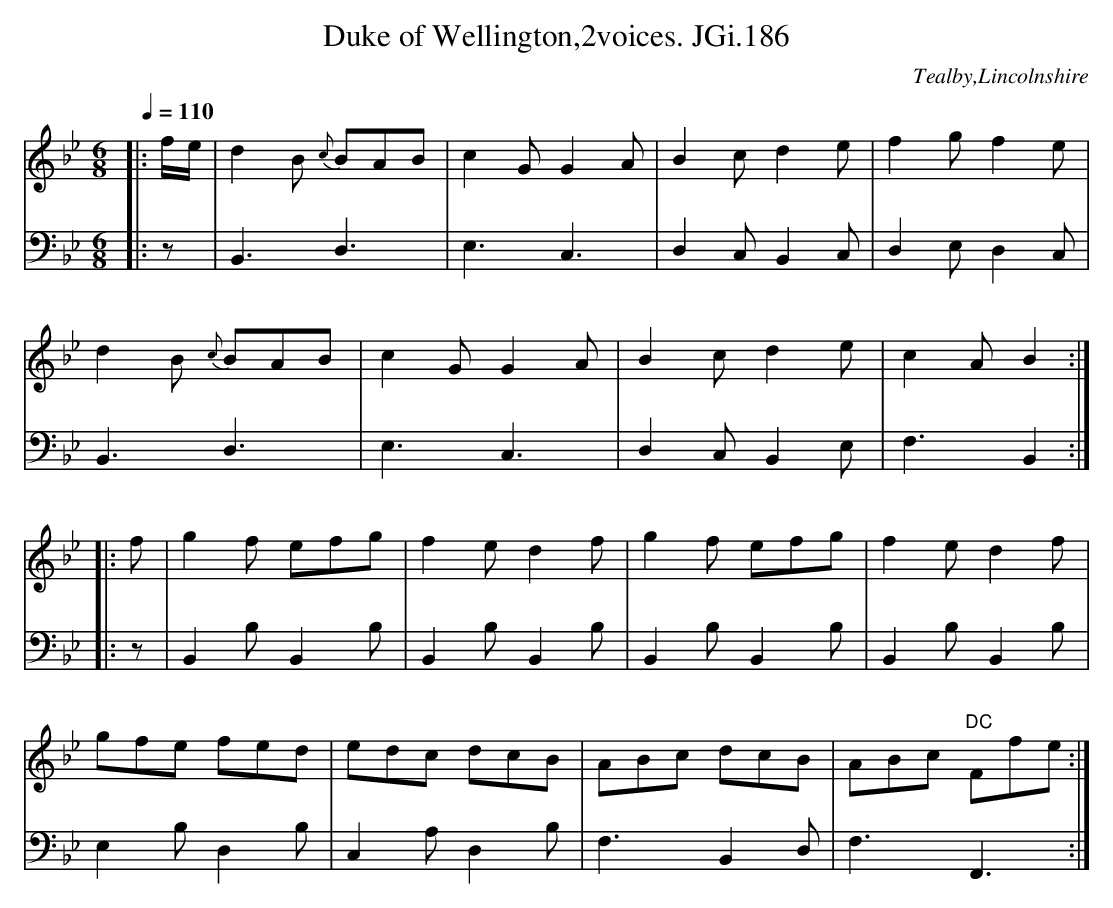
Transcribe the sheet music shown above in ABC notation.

X:1
T:Duke of Wellington,2voices. JGi.186
L:1/8
M:6/8
O:Tealby,Lincolnshire
Q:1/4=110
K:Bb
[V:1]|:f/e/|d2B {c}BAB|c2GG2A|B2cd2e|f2gf2e|
[V:2]|:z|B,,3D,3|E,3C,3|D,2C,B,,2C,|D,2E,D,2C,|
[V:1]d2B {c}BAB|c2GG2A|B2cd2e|c2AB2:|
[V:2]B,,3D,3|E,3C,3|D,2C,B,,2E,|F,3B,,2:|
[V:1]|:f|g2f efg|f2ed2f|g2f efg|f2ed2f|
[V:2]|:z|B,,2B,B,,2B,|B,,2B,B,,2B,|B,,2B,B,,2B,|B,,2B,B,,2B,|
[V:1]gfe fed|edc dcB|ABc dcB|ABc"DC" Ffe:|
[V:2]E,2B,D,2B,|C,2A,D,2B,|F,3B,,2D,|F,3F,,3:|
